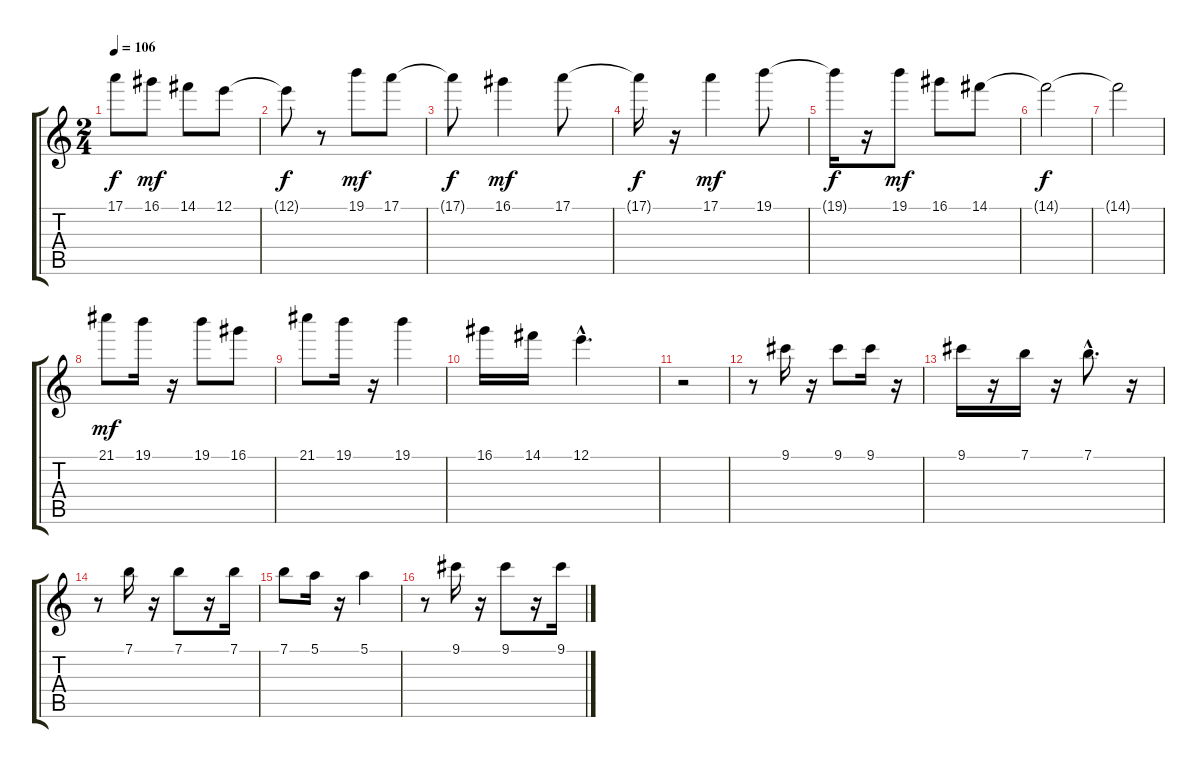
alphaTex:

\track "" {instrument electricguitarjazz}
\staff {score tabs}
\tuning (E4 B3 G3 D3 A2 E2) {hide}
\ts (2 4)
\tempo 106
\clef g2
\ks c
17.1{t}.8{dy f} 16.1.8{dy mf} 14.1.8 12.1.8 |
12.1{t}.8{dy f} r.8 19.1.8{dy mf} 17.1.8 |
17.1{t}.8{dy f} 16.1.4{dy mf} 17.1.8 |
17.1{t}.16{dy f} r.16 17.1.4{dy mf} 19.1.8 |
19.1{t}.16{dy f} r.16 19.1.8{dy mf} 16.1.8 14.1.8 |
14.1{t}.2{dy f} |
14.1{t}.2 |
21.1.8{dy mf} 19.1.16 r.16 19.1.8 16.1.8 |
21.1.8 19.1.16 r.16 19.1.4 |
16.1.16 14.1.16 12.1{hac}.4{d} |
r.2 |
r.8 9.1.16 r.16 9.1.8 9.1.16 r.16 |
9.1.16 r.16 7.1.16 r.16 7.1{hac}.8{d} r.16 |
r.8 7.1.16 r.16 7.1.8 r.16 7.1.16 |
7.1.8 5.1.16 r.16 5.1.4 |
r.8 9.1.16 r.16 9.1.8 r.16 9.1.16
